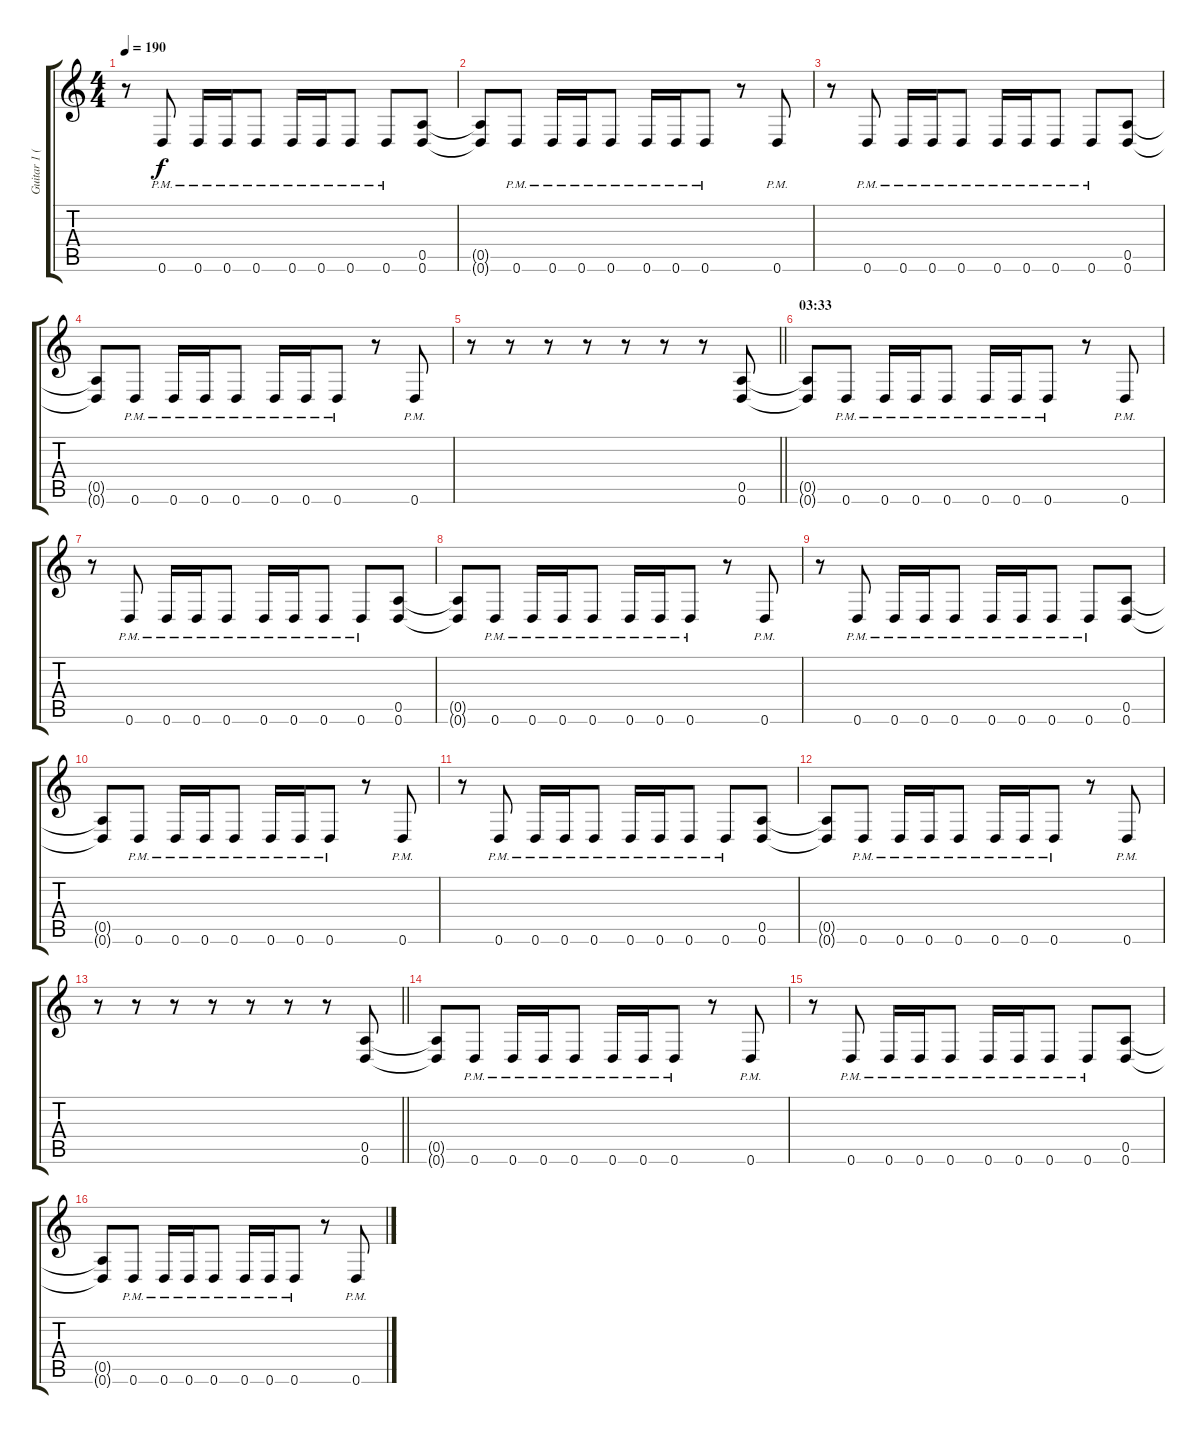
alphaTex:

\track ("Guitar 1 (Left Speaker)" "Guitar 1 (") {instrument distortionguitar}
\staff {score tabs}
\tuning (E4 B3 G3 D3 A2 D2) {hide}
\ts (4 4)
\tempo 190
\clef g2
\ks c
r.8{dy f} 0.6{pm}.8 0.6{pm}.16 0.6{pm}.16 0.6{pm}.8 0.6{pm}.16 0.6{pm}.16 0.6{pm}.8 0.6{pm}.8 (0.5 0.6).8 |
(0.5{t} 0.6{t}).8 0.6{pm}.8 0.6{pm}.16 0.6{pm}.16 0.6{pm}.8 0.6{pm}.16 0.6{pm}.16 0.6{pm}.8 r.8 0.6{pm}.8 |
r.8 0.6{pm}.8 0.6{pm}.16 0.6{pm}.16 0.6{pm}.8 0.6{pm}.16 0.6{pm}.16 0.6{pm}.8 0.6{pm}.8 (0.5 0.6).8 |
(0.5{t} 0.6{t}).8 0.6{pm}.8 0.6{pm}.16 0.6{pm}.16 0.6{pm}.8 0.6{pm}.16 0.6{pm}.16 0.6{pm}.8 r.8 0.6{pm}.8 |
\barLineRight lightlight
r.8 r.8 r.8 r.8 r.8 r.8 r.8 (0.5 0.6).8 |
\section ("" "03:33")
(0.5{t} 0.6{t}).8 0.6{pm}.8 0.6{pm}.16 0.6{pm}.16 0.6{pm}.8 0.6{pm}.16 0.6{pm}.16 0.6{pm}.8 r.8 0.6{pm}.8 |
r.8 0.6{pm}.8 0.6{pm}.16 0.6{pm}.16 0.6{pm}.8 0.6{pm}.16 0.6{pm}.16 0.6{pm}.8 0.6{pm}.8 (0.5 0.6).8 |
(0.5{t} 0.6{t}).8 0.6{pm}.8 0.6{pm}.16 0.6{pm}.16 0.6{pm}.8 0.6{pm}.16 0.6{pm}.16 0.6{pm}.8 r.8 0.6{pm}.8 |
r.8 0.6{pm}.8 0.6{pm}.16 0.6{pm}.16 0.6{pm}.8 0.6{pm}.16 0.6{pm}.16 0.6{pm}.8 0.6{pm}.8 (0.5 0.6).8 |
(0.5{t} 0.6{t}).8 0.6{pm}.8 0.6{pm}.16 0.6{pm}.16 0.6{pm}.8 0.6{pm}.16 0.6{pm}.16 0.6{pm}.8 r.8 0.6{pm}.8 |
r.8 0.6{pm}.8 0.6{pm}.16 0.6{pm}.16 0.6{pm}.8 0.6{pm}.16 0.6{pm}.16 0.6{pm}.8 0.6{pm}.8 (0.5 0.6).8 |
(0.5{t} 0.6{t}).8 0.6{pm}.8 0.6{pm}.16 0.6{pm}.16 0.6{pm}.8 0.6{pm}.16 0.6{pm}.16 0.6{pm}.8 r.8 0.6{pm}.8 |
\barLineRight lightlight
r.8 r.8 r.8 r.8 r.8 r.8 r.8 (0.5 0.6).8 |
(0.5{t} 0.6{t}).8 0.6{pm}.8 0.6{pm}.16 0.6{pm}.16 0.6{pm}.8 0.6{pm}.16 0.6{pm}.16 0.6{pm}.8 r.8 0.6{pm}.8 |
r.8 0.6{pm}.8 0.6{pm}.16 0.6{pm}.16 0.6{pm}.8 0.6{pm}.16 0.6{pm}.16 0.6{pm}.8 0.6{pm}.8 (0.5 0.6).8 |
(0.5{t} 0.6{t}).8 0.6{pm}.8 0.6{pm}.16 0.6{pm}.16 0.6{pm}.8 0.6{pm}.16 0.6{pm}.16 0.6{pm}.8 r.8 0.6{pm}.8
